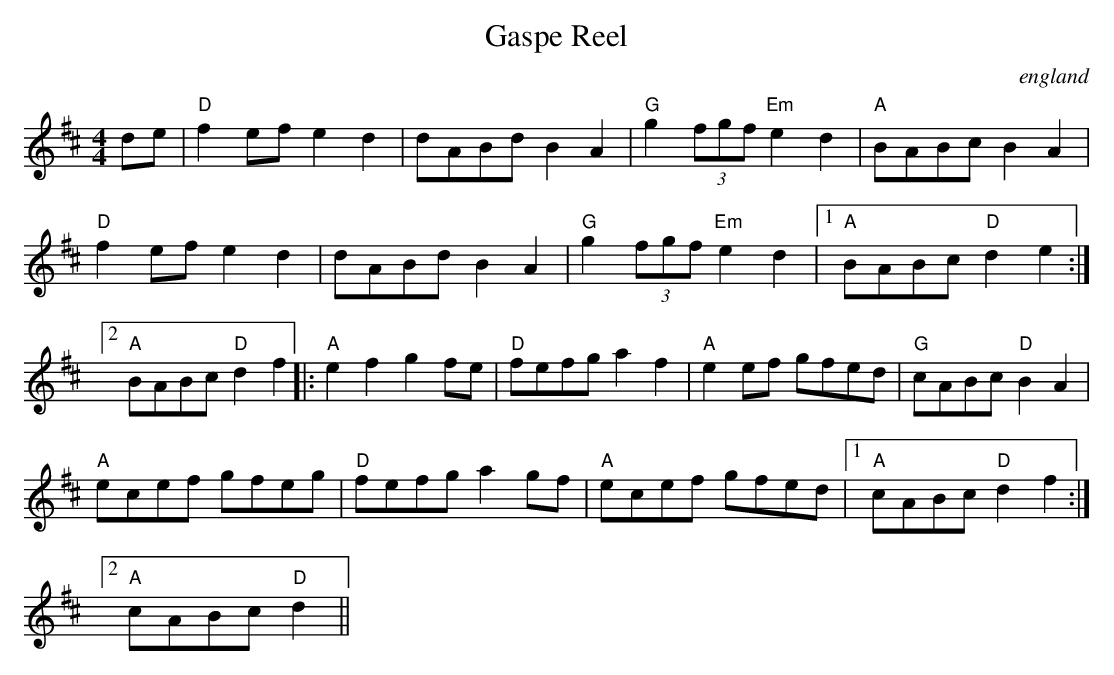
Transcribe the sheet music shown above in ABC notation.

X:1
T:Gaspe Reel
O:england
M:4/4
L:1/4
K:D
d/2e/2|"D"fe/2f/2 ed|d/2A/2B/2d/2 BA|"G"g(3f/2g/2f/2 "Em"ed|"A"B/2A/2B/2c/2 BA\
|
"D"fe/2f/2 ed|d/2A/2B/2d/2 BA|"G"g(3f/2g/2f/2 "Em"ed| [1"A"B/2A/2B/2c/2 "D"de\
:|
[2"A"B/2A/2B/2c/2 "D"df|:"A"ef gf/2e/2|"D"f/2e/2f/2g/2 af|\
"A"ee/2f/2 g/2f/2e/2d/2|"G"c/2A/2B/2c/2 "D"BA|
"A"e/2c/2e/2f/2 g/2f/2e/2g/2|"D"f/2e/2f/2g/2 ag/2f/2|\
"A"e/2c/2e/2f/2 g/2f/2e/2d/2| [1"A"c/2A/2B/2c/2 "D"df:|
[2"A"c/2A/2B/2c/2 "D"d||
